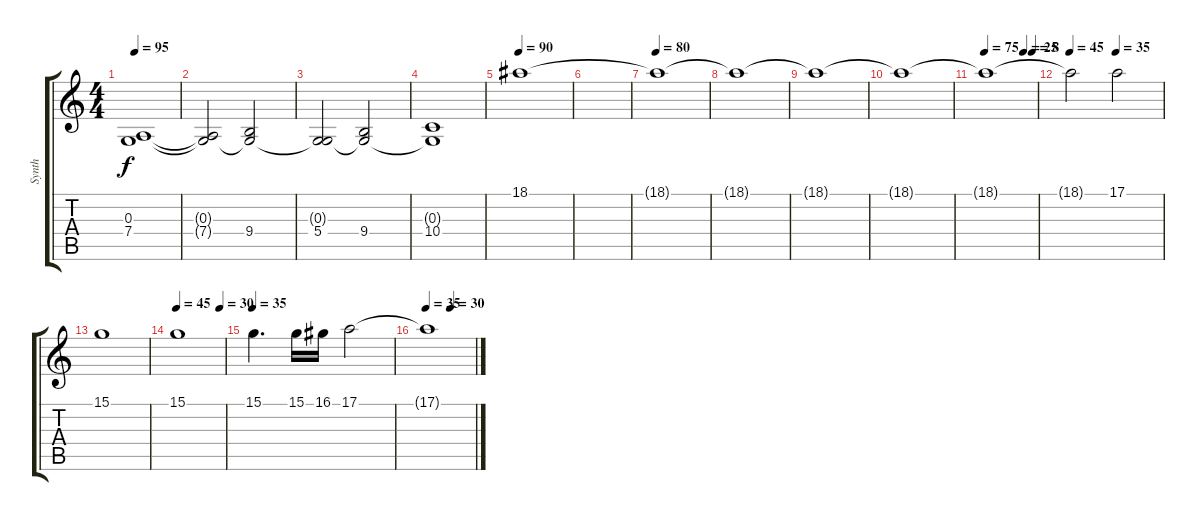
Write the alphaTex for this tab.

\track ("Synth" "Synth") {instrument churchorgan}
\staff {score tabs}
\tuning (E4 B3 G3 D3 A2 E2) {hide}
\ts (4 4)
\tempo 95
\clef g2
\ks c
(0.3{t} 7.4).1{dy f} |
(0.3{t} 7.4{t}).2 (0.3{t} 9.4).2 |
(0.3{t} 5.4).2 (0.3{t} 9.4).2 |
(0.3{t} 10.4).1{volume 7} |
\tempo 90
18.1.1{instrument synthstrings1} |
|
\tempo 80
18.1{t}.1 |
18.1{t}.1 |
18.1{t}.1 |
18.1{t}.1 |
\tempo 75
\tempo (25 0.75)
\tempo (8 0.9166666666666666)
18.1{t}.1 |
\tempo 45
\tempo (35 0.5)
18.1{t}.2 17.1.2 |
15.1.1 |
\tempo 45
\tempo (30 0.90625)
15.1.1 |
\tempo 35
15.1.4{d} 15.1.16 16.1.16 17.1.2 |
\tempo 35
\tempo (30 0.5)
17.1{t}.1
